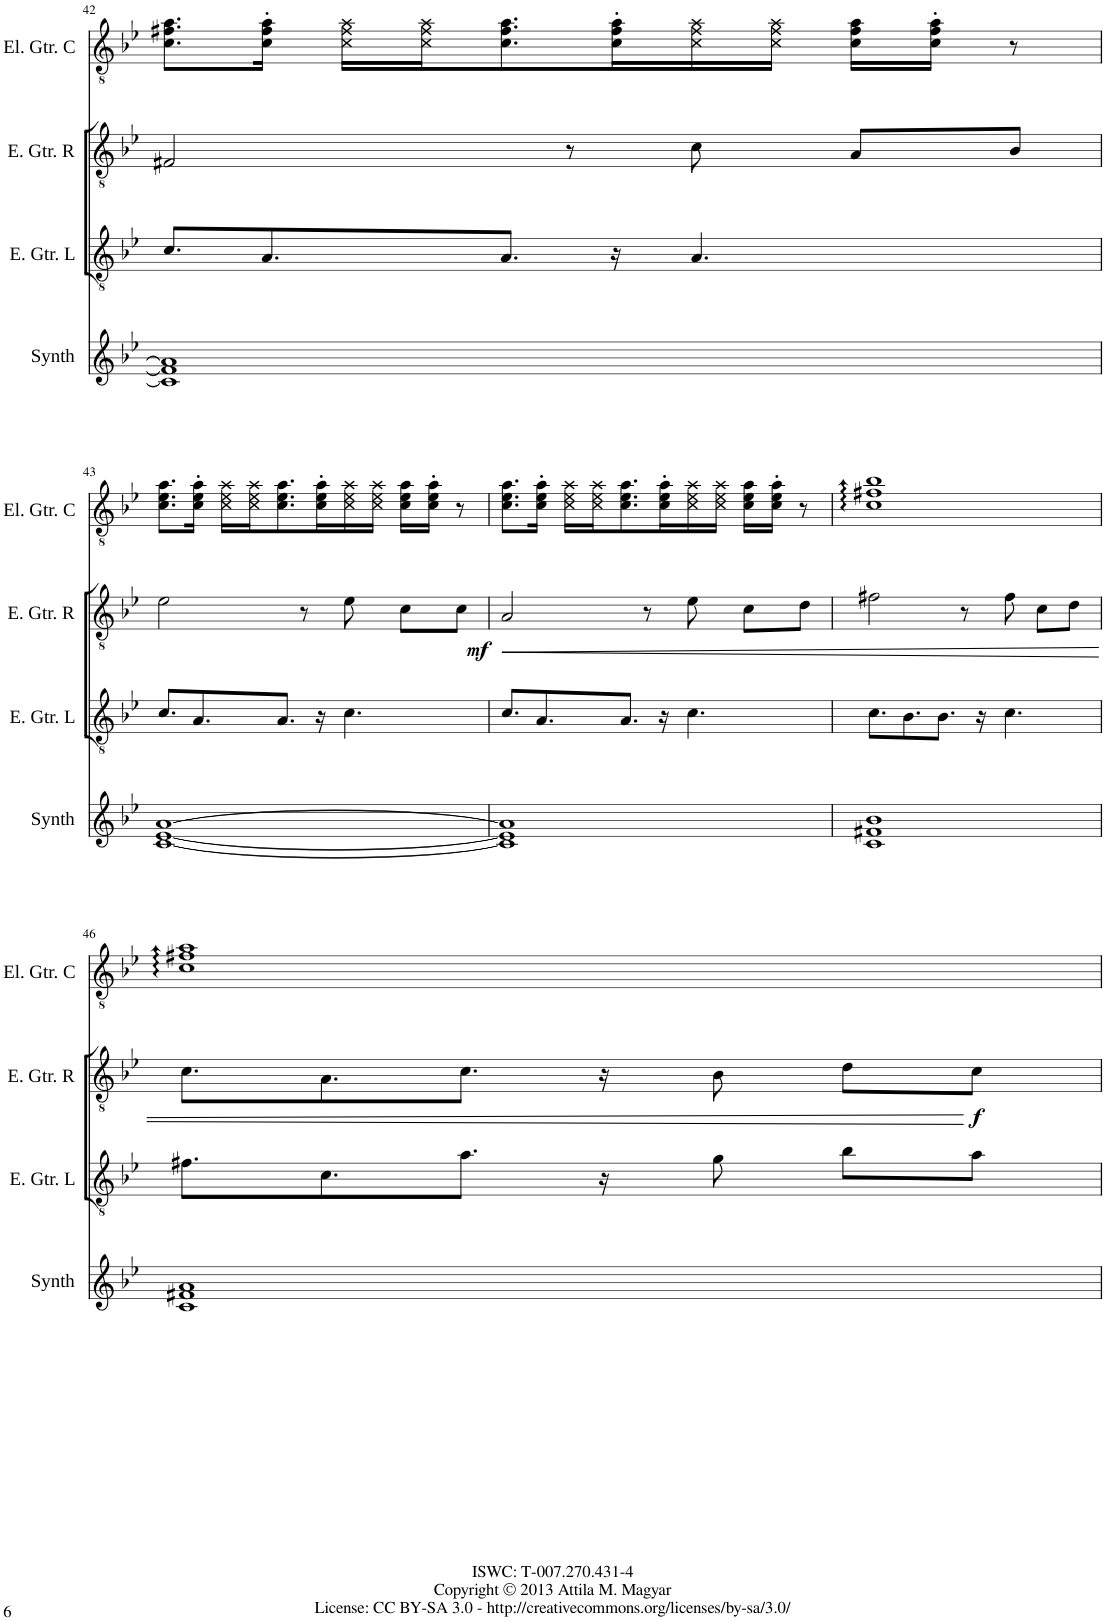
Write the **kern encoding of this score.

**kern	**kern	**kern	**dynam	**kern
*part4	*part3	*part2	*part2	*part1
*staff4	*staff3	*staff2	*staff2	*staff1
*I"Synth	*I"Electric Guitar L	*I"Electric Guitar R	*	*I"Electric Guitar C
*I'Synth	*I'E. Gtr. L	*I'E. Gtr. R	*	*I'El. Gtr. C
!!LO:PB:g=z
*clefG2	*clefGv2	*clefGv2	*	*clefGv2
*k[b-e-]	*k[b-e-]	*k[b-e-]	*	*k[b-e-]
*M4/4	*M4/4	*M4/4	*	*M4/4
=42	=42	=42	=42	=42
1c] 1f#] 1a]	8.c/L	2F#X/	.	8.c\ 8.f#X\ 8.a\L
.	8.A/	.	.	16c\' 16f#\' 16a\'Jk
.	.	.	.	16c\ 16f#\ 16a\LL
.	.	.	.	16c\ 16f#\ 16a\J
.	8.A/J	.	.	8.c\ 8.f#\ 8.a\
.	.	8r	.	.
.	16r	.	.	16c\' 16f#\' 16a\'L
.	4.A/	8c\	.	16c\ 16f#\ 16a\
.	.	.	.	16c\ 16f#\ 16a\JJ
.	.	8A/L	.	16c\ 16f#\ 16a\LL
.	.	.	.	16c\' 16f#\' 16a\'JJ
.	.	8B-/J	.	8r
!!LO:LB:g=z
=43	=43	=43	=43	=43
[1c [1e- [1a	8.c/L	2e-\	.	8.c\ 8.e-\ 8.a\L
.	8.A/	.	.	16c\' 16e-\' 16a\'Jk
.	.	.	.	16c\ 16e-\ 16a\LL
.	.	.	.	16c\ 16e-\ 16a\J
.	8.A/J	.	.	8.c\ 8.e-\ 8.a\
.	.	8r	.	.
.	16r	.	.	16c\' 16e-\' 16a\'L
.	4.c\	8e-\	.	16c\ 16e-\ 16a\
.	.	.	.	16c\ 16e-\ 16a\JJ
.	.	8c\L	.	16c\ 16e-\ 16a\LL
.	.	.	.	16c\' 16e-\' 16a\'JJ
.	.	8c\J	.	8r
=44	=44	=44	=44	=44
!	!	!	!LO:HP:b	!
!	!	!	!LO:DY:n=1:b	!
1c] 1e-] 1a]	8.c/L	2A/	< mf	8.c\ 8.e-\ 8.a\L
.	8.A/	.	.	16c\' 16e-\' 16a\'Jk
.	.	.	.	16c\ 16e-\ 16a\LL
.	.	.	.	16c\ 16e-\ 16a\J
.	8.A/J	.	.	8.c\ 8.e-\ 8.a\
.	.	8r	.	.
.	16r	.	.	16c\' 16e-\' 16a\'L
.	4.c\	8e-\	.	16c\ 16e-\ 16a\
.	.	.	.	16c\ 16e-\ 16a\JJ
.	.	8c\L	.	16c\ 16e-\ 16a\LL
.	.	.	.	16c\' 16e-\' 16a\'JJ
.	.	8d\J	.	8r
=45	=45	=45	=45	=45
1c 1f#X 1b-	8.c\L	2f#X\	.	1c 1f#X 1b-
.	8.B-\	.	.	.
.	8.B-\J	.	.	.
.	.	8r	.	.
.	16r	.	.	.
.	4.c\	8f#\	.	.
.	.	8c\L	.	.
.	.	8d\J	.	.
!!LO:LB:g=z
=46	=46	=46	=46	=46
1c 1f#X 1a	8.f#X\L	8.c\L	.	1c 1f#X 1a
.	8.c\	8.A\	.	.
.	8.a\J	8.c\J	.	.
.	16r	16r	.	.
.	8g\	8B-\	.	.
.	8b-\L	8d\L	.	.
!	!	!	!LO:DY:n=1:b	!
.	8a\J	8c\J	[ f	.
=	=	=	=	=
*-	*-	*-	*-	*-
